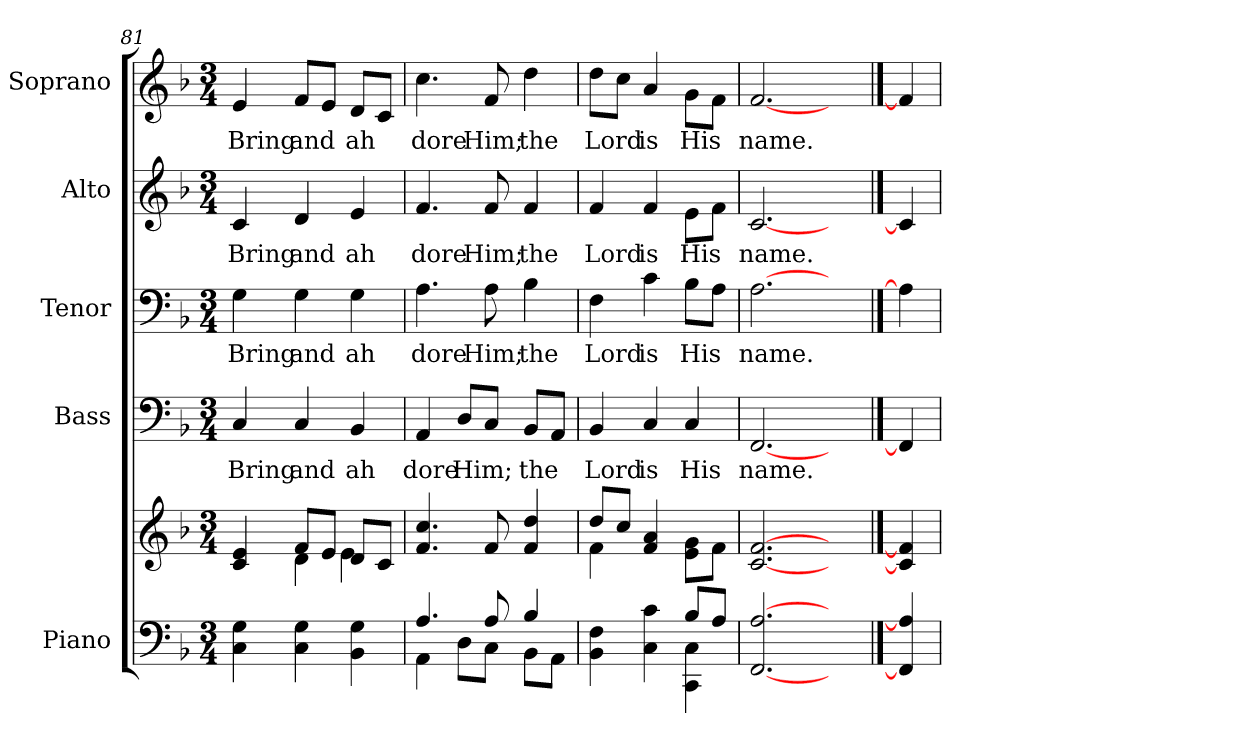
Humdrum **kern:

**kern	**kern	**kern	**text	**kern	**text	**kern	**text	**kern	**text
*part5	*part5	*part4	*part4	*part3	*part3	*part2	*part2	*part1	*part1
*staff6	*staff5	*staff4	*staff4	*staff3	*staff3	*staff2	*staff2	*staff1	*staff1
*I"Piano	*	*I"Bass	*	*I"Tenor	*	*I"Alto	*	*I"Soprano	*
*I'Pno.	*	*I'B.	*	*I'T.	*	*I'A.	*	*I'S.	*
*clefF4	*clefG2	*clefF4	*	*clefF4	*	*clefG2	*	*clefG2	*
*k[b-]	*k[b-]	*k[b-]	*	*k[b-]	*	*k[b-]	*	*k[b-]	*
*F:	*F:	*F:	*	*F:	*	*F:	*	*F:	*
*M3/4	*M3/4	*M3/4	*	*M3/4	*	*M3/4	*	*M3/4	*
=81	=81	=81	=81	=81	=81	=81	=81	=81	=81
*	*^	*	*	*	*	*	*	*	*
!	!	!	!	!LO:LY:b:color=#000000	!	!	!	!	!	!
!	!	!	!	!	!	!LO:LY:b:color=#000000	!	!	!	!
!	!	!	!	!	!	!	!	!LO:LY:b:color=#000000	!	!
!	!	!	!	!	!	!	!	!	!	!LO:LY:b:color=#000000
4Ci\ 4Gi	4ci/ 4ei	4ryy	4Ci/	Bring	4Gi\	Bring	4ci/	Bring	4ei/	Bring
!	!	!	!	!LO:LY:b:color=#000000	!	!	!	!	!	!
!	!	!	!	!	!	!LO:LY:b:color=#000000	!	!	!	!
!	!	!	!	!	!	!	!	!LO:LY:b:color=#000000	!	!
!	!	!	!	!	!	!	!	!	!	!LO:LY:b:color=#000000
4Ci\ 4Gi	8fi/L	4di\	4Ci/	and	4Gi\	and	4di/	and	8fi/L	and
.	8ei/J	.	.	.	.	.	.	.	8ei/J	.
!	!	!	!	!LO:LY:b:color=#000000	!	!	!	!	!	!
!	!	!	!	!	!	!LO:LY:b:color=#000000	!	!	!	!
!	!	!	!	!	!	!	!	!LO:LY:b:color=#000000	!	!
!	!	!	!	!	!	!	!	!	!	!LO:LY:b:color=#000000
4BB-i\ 4Gi	8di/L	4ei\	4BB-i/	ah	4Gi\	ah	4ei/	ah	8di/L	ah
.	8ci/J	.	.	.	.	.	.	.	8ci/J	.
*	*v	*v	*	*	*	*	*	*	*	*
=82	=82	=82	=82	=82	=82	=82	=82	=82	=82
*^	*	*	*	*	*	*	*	*	*
!	!	!	!	!LO:LY:b:color=#000000	!	!	!	!	!	!
!	!	!	!	!	!	!LO:LY:b:color=#000000	!	!	!	!
!	!	!	!	!	!	!	!	!LO:LY:b:color=#000000	!	!
!	!	!	!	!	!	!	!	!	!	!LO:LY:b:color=#000000
4.Ai/	4AAi\	4.fi/ 4.cci	4AAi/	dore	4.Ai\	dore	4.fi/	dore	4.cci\	dore
!	!	!	!	!LO:LY:b:color=#000000	!	!	!	!	!	!
.	8Di\L	.	8Di/L	Him;	.	.	.	.	.	.
!	!	!	!	!	!	!LO:LY:b:color=#000000	!	!	!	!
!	!	!	!	!	!	!	!	!LO:LY:b:color=#000000	!	!
!	!	!	!	!	!	!	!	!	!	!LO:LY:b:color=#000000
8Ai/	8Ci\J	8fi/	8Ci/J	.	8Ai\	Him;	8fi/	Him;	8fi/	Him;
!	!	!	!	!LO:LY:b:color=#000000	!	!	!	!	!	!
!	!	!	!	!	!	!LO:LY:b:color=#000000	!	!	!	!
!	!	!	!	!	!	!	!	!LO:LY:b:color=#000000	!	!
!	!	!	!	!	!	!	!	!	!	!LO:LY:b:color=#000000
4B-i/	8BB-i\L	4fi/ 4ddi	8BB-i/L	the	4B-i\	the	4fi/	the	4ddi\	the
.	8AAi\J	.	8AAi/J	.	.	.	.	.	.	.
!!LO:PB:g=z
=83	=83	=83	=83	=83	=83	=83	=83	=83	=83	=83
*	*	*^	*	*	*	*	*	*	*	*
!	!	!	!	!	!LO:LY:b:color=#000000	!	!	!	!	!	!
!	!	!	!	!	!	!	!LO:LY:b:color=#000000	!	!	!	!
!	!	!	!	!	!	!	!	!	!LO:LY:b:color=#000000	!	!
!	!	!	!	!	!	!	!	!	!	!	!LO:LY:b:color=#000000
4BB-i\ 4Fi	2ryy	8ddi/L	4fi\	4BB-i/	Lord	4Fi\	Lord	4fi/	Lord	8ddi\L	Lord
.	.	8cci/J	.	.	.	.	.	.	.	8cci\J	.
!	!	!	!	!	!LO:LY:b:color=#000000	!	!	!	!	!	!
!	!	!	!	!	!	!	!LO:LY:b:color=#000000	!	!	!	!
!	!	!	!	!	!	!	!	!	!LO:LY:b:color=#000000	!	!
!	!	!	!	!	!	!	!	!	!	!	!LO:LY:b:color=#000000
4Ci\ 4ci	.	4fi/ 4ai	4ryy	4Ci/	is	4ci\	is	4fi/	is	4ai/	is
!	!	!	!	!	!LO:LY:b:color=#000000	!	!	!	!	!	!
!	!	!	!	!	!	!	!LO:LY:b:color=#000000	!	!	!	!
!	!	!	!	!	!	!	!	!	!LO:LY:b:color=#000000	!	!
!	!	!	!	!	!	!	!	!	!	!	!LO:LY:b:color=#000000
8B-i/L	4CCi\ 4Ci	8ei\ 8giL	4ryy	4Ci/	His	8B-i\L	His	8ei\L	His	8gi\L	His
8Ai/J	.	8fi\J	.	.	.	8Ai\J	.	8fi\J	.	8fi\J	.
*v	*v	*	*	*	*	*	*	*	*	*	*
*	*v	*v	*	*	*	*	*	*	*	*
=84	=84	=84	=84	=84	=84	=84	=84	=84	=84
!	!	!	!LO:LY:b:color=#000000	!	!	!	!	!	!
!	!	!	!	!	!LO:LY:b:color=#000000	!	!	!	!
!	!	!	!	!	!	!	!LO:LY:b:color=#000000	!	!
!	!	!	!	!	!	!	!	!	!LO:LY:b:color=#000000
[2.FFi [2.Ai	[2.ci [2.fi	[2.FFi	name.	[2.Ai	name.	[2.ci	name.	[2.fi	name.
4ryy	4ryy	4ryy	.	4ryy	.	4ryy	.	4ryy	.
==85	==85	==85	==85	==85	==85	==85	==85	==85	==85
4FFi] 4Ai]	4ci] 4fi]	4FFi]	.	4Ai]	.	4ci]	.	4fi]	.
=	=	=	=	=	=	=	=	=	=
*-	*-	*-	*-	*-	*-	*-	*-	*-	*-
